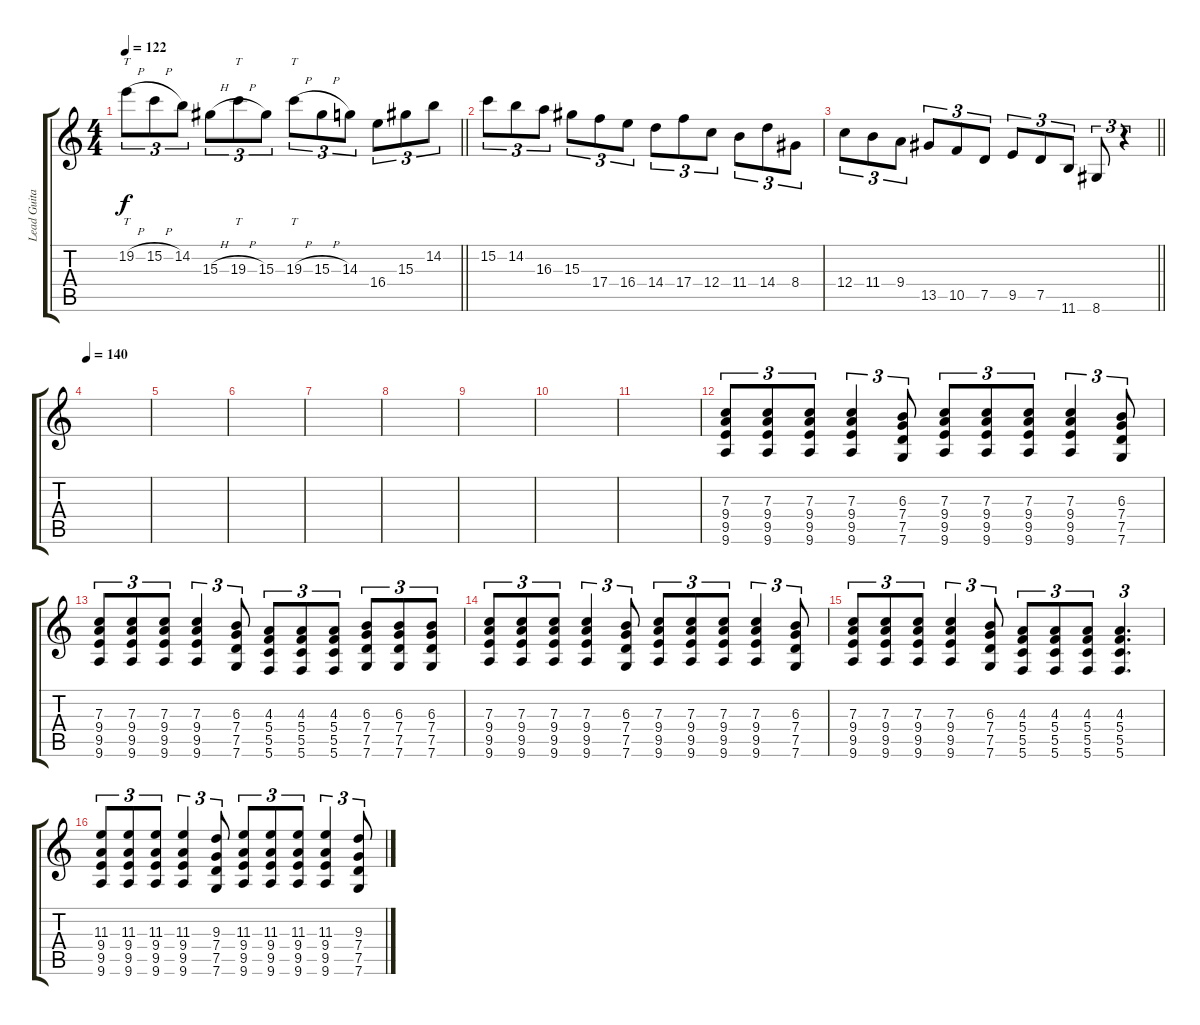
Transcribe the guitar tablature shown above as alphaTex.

\track ("Lead Guitar 1" "Lead Guita") {instrument distortionguitar}
\staff {score tabs}
\tuning (D4 A3 F3 C3 G2 C2) {hide}
\ts (4 4)
\tempo 122
\clef g2
\barLineRight lightlight
\ks c
19.2{h}.8{tt tu (3 2) dy f} 15.2{h}.8{tu (3 2)} 14.2.8{tu (3 2)} 15.3{h}.8{tu (3 2)} 19.3{h}.8{tt tu (3 2)} 15.3.8{tu (3 2)} 19.3{h}.8{tt tu (3 2)} 15.3{h}.8{tu (3 2)} 14.3.8{tu (3 2)} 16.4.8{tu (3 2)} 15.3.8{tu (3 2)} 14.2.8{tu (3 2)} |
15.2.8{tu (3 2)} 14.2.8{tu (3 2)} 16.3.8{tu (3 2)} 15.3.8{tu (3 2)} 17.4.8{tu (3 2)} 16.4.8{tu (3 2)} 14.4.8{tu (3 2)} 17.4.8{tu (3 2)} 12.4.8{tu (3 2)} 11.4.8{tu (3 2)} 14.4.8{tu (3 2)} 8.4.8{tu (3 2)} |
\barLineRight lightlight
12.4.8{tu (3 2)} 11.4.8{tu (3 2)} 9.4.8{tu (3 2)} 13.5.8{tu (3 2)} 10.5.8{tu (3 2)} 7.5.8{tu (3 2)} 9.5.8{tu (3 2)} 7.5.8{tu (3 2)} 11.6.8{tu (3 2)} 8.6.8{tu (3 2)} r.4{tu (3 2)} |
\tempo 140
|
|
|
|
|
|
|
|
(7.3 9.4 9.5 9.6).8{tu (3 2) instrument distortionguitar} (7.3 9.4 9.5 9.6).8{tu (3 2)} (7.3 9.4 9.5 9.6).8{tu (3 2)} (7.3 9.4 9.5 9.6).4{tu (3 2)} (6.3 7.4 7.5 7.6).8{tu (3 2)} (7.3 9.4 9.5 9.6).8{tu (3 2)} (7.3 9.4 9.5 9.6).8{tu (3 2)} (7.3 9.4 9.5 9.6).8{tu (3 2)} (7.3 9.4 9.5 9.6).4{tu (3 2)} (6.3 7.4 7.5 7.6).8{tu (3 2)} |
(7.3 9.4 9.5 9.6).8{tu (3 2)} (7.3 9.4 9.5 9.6).8{tu (3 2)} (7.3 9.4 9.5 9.6).8{tu (3 2)} (7.3 9.4 9.5 9.6).4{tu (3 2)} (6.3 7.4 7.5 7.6).8{tu (3 2)} (4.3 5.4 5.5 5.6).8{tu (3 2)} (4.3 5.4 5.5 5.6).8{tu (3 2)} (4.3 5.4 5.5 5.6).8{tu (3 2)} (6.3 7.4 7.5 7.6).8{tu (3 2)} (6.3 7.4 7.5 7.6).8{tu (3 2)} (6.3 7.4 7.5 7.6).8{tu (3 2)} |
(7.3 9.4 9.5 9.6).8{tu (3 2)} (7.3 9.4 9.5 9.6).8{tu (3 2)} (7.3 9.4 9.5 9.6).8{tu (3 2)} (7.3 9.4 9.5 9.6).4{tu (3 2)} (6.3 7.4 7.5 7.6).8{tu (3 2)} (7.3 9.4 9.5 9.6).8{tu (3 2)} (7.3 9.4 9.5 9.6).8{tu (3 2)} (7.3 9.4 9.5 9.6).8{tu (3 2)} (7.3 9.4 9.5 9.6).4{tu (3 2)} (6.3 7.4 7.5 7.6).8{tu (3 2)} |
(7.3 9.4 9.5 9.6).8{tu (3 2)} (7.3 9.4 9.5 9.6).8{tu (3 2)} (7.3 9.4 9.5 9.6).8{tu (3 2)} (7.3 9.4 9.5 9.6).4{tu (3 2)} (6.3 7.4 7.5 7.6).8{tu (3 2)} (4.3 5.4 5.5 5.6).8{tu (3 2)} (4.3 5.4 5.5 5.6).8{tu (3 2)} (4.3 5.4 5.5 5.6).8{tu (3 2)} (4.3 5.4 5.5 5.6).4{d tu (3 2)} |
(11.3 9.4 9.5 9.6).8{tu (3 2)} (11.3 9.4 9.5 9.6).8{tu (3 2)} (11.3 9.4 9.5 9.6).8{tu (3 2)} (11.3 9.4 9.5 9.6).4{tu (3 2)} (9.3 7.4 7.5 7.6).8{tu (3 2)} (11.3 9.4 9.5 9.6).8{tu (3 2)} (11.3 9.4 9.5 9.6).8{tu (3 2)} (11.3 9.4 9.5 9.6).8{tu (3 2)} (11.3 9.4 9.5 9.6).4{tu (3 2)} (9.3 7.4 7.5 7.6).8{tu (3 2)}
